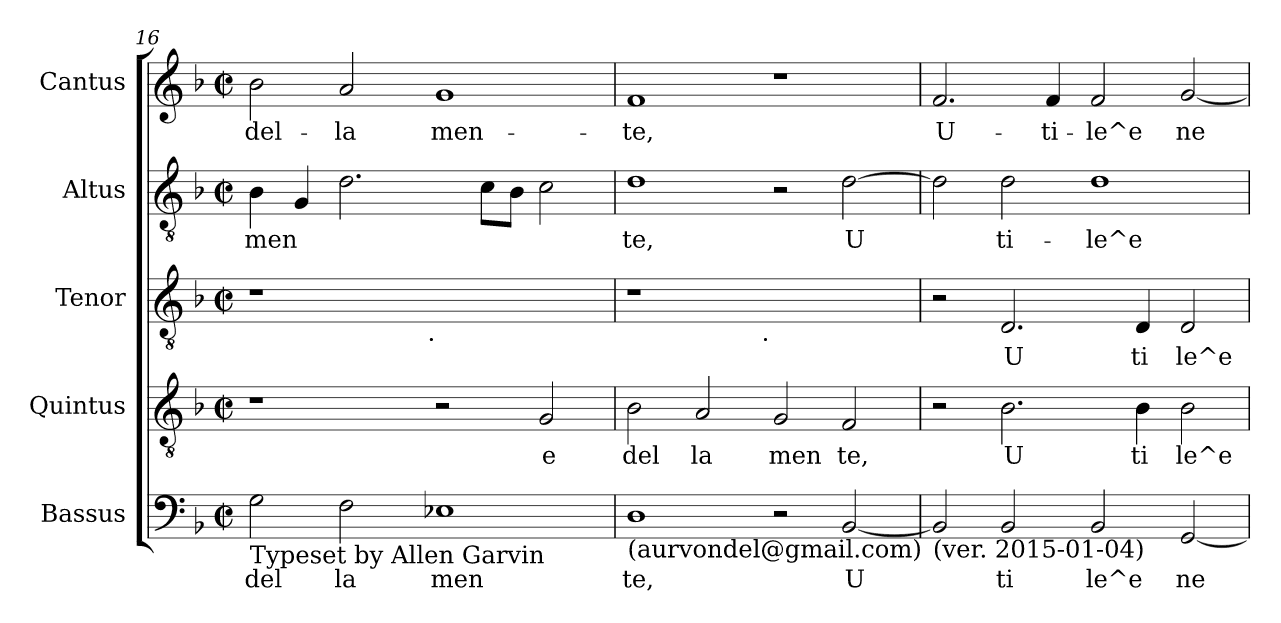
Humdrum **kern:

**kern	**text	**kern	**text	**kern	**text	**kern	**text	**kern	**text
*part5	*part5	*part4	*part4	*part3	*part3	*part2	*part2	*part1	*part1
*staff5	*staff5	*staff4	*staff4	*staff3	*staff3	*staff2	*staff2	*staff1	*staff1
*I"Bassus	*	*I"Quintus	*	*I"Tenor	*	*I"Altus	*	*I"Cantus	*
*clefF4	*	*clefGv2	*	*clefGv2	*	*clefGv2	*	*clefG2	*
*k[b-]	*	*k[b-]	*	*k[b-]	*	*k[b-]	*	*k[b-]	*
*F:	*	*F:	*	*F:	*	*F:	*	*F:	*
*M2/2	*	*M2/2	*	*M2/2	*	*M2/2	*	*M2/2	*
*met(c|)	*	*met(c|)	*	*met(c|)	*	*met(c|)	*	*met(c|)	*
=16	=16	=16	=16	=16	=16	=16	=16	=16	=16
!LO:TX:b:t=Typeset by Allen Garvin	!	!	!	!	!	!	!	!	!
!	!LO:LY:b:cj	!	!	!	!	!	!LO:LY:b:cj	!	!LO:LY:b:cj
*	*	*	*	*^	*	*	*	*	*
2G\	del	1r	.	1r	2ryy	.	4B-\	men-	2b-\	del-
!	!	!	!	!	!	!	!	!LO:LY:b:cj	!	!
.	.	.	.	.	.	.	4G/	--	.	.
!	!LO:LY:b:cj	!	!	!	!	!	!	!LO:LY:b:cj	!	!LO:LY:b:cj
2F\	la	.	.	.	4ryy	.	2.d\	--	2a/	-la
.	.	.	.	.	8...ryy	.	.	.	.	.
!	!	!	!	!	!LO:TX:b:t=.	!	!	!	!	!
.	.	.	.	.	1ryy	.	.	.	.	.
!	!LO:LY:b:cj	!	!	!	!	!	!	!	!	!LO:LY:b:cj
1E-X	men	2r	.	1ryy	.	.	.	.	1g	men-
!	!	!	!	!	!	!	!	!LO:LY:b:cj	!	!
.	.	.	.	.	.	.	8c\L	--	.	.
!	!	!	!	!	!	!	!	!LO:LY:b:cj	!	!
.	.	.	.	.	.	.	8B-\J	--	.	.
!	!	!	!LO:LY:b:cj	!	!	!	!	!LO:LY:b:cj	!	!
.	.	2G/	e	.	.	.	2c\	--	.	.
.	.	.	.	.	64ryy	.	.	.	.	.
=17	=17	=17	=17	=17	=17	=17	=17	=17	=17	=17
!LO:TX:b:t=(aurvondel@gmail.com)	!	!	!	!	!	!	!	!	!	!
!	!LO:LY:b:cj	!	!LO:LY:b:cj	!	!	!	!	!LO:LY:b:cj	!	!LO:LY:b:cj
1D	te,	2B-\	del	1r	2ryy	.	1d	-te,	1f	-te,
!	!	!	!LO:LY:b:cj	!	!	!	!	!	!	!
.	.	2A/	la	.	4...ryy	.	.	.	.	.
!	!	!	!	!	!LO:TX:b:t=.	!	!	!	!	!
.	.	.	.	.	1ryy	.	.	.	.	.
!	!	!	!LO:LY:b:cj	!	!	!	!	!	!	!
2r	.	2G/	men	1ryy	.	.	2r	.	1r	.
!	!LO:LY:b:cj	!	!LO:LY:b:cj	!	!	!	!	!LO:LY:b:cj	!	!
[<2BB-/	U	2F/	te,	.	.	.	[>2d\	U-	.	.
.	.	.	.	.	32ryy	.	.	.	.	.
=18	=18	=18	=18	=18	=18	=18	=18	=18	=18	=18
!LO:TX:b:t=(ver. 2015-01-04)	!	!	!	!	!	!	!	!	!	!
!	!LO:LY:b:cj	!	!	!	!	!	!	!LO:LY:b:cj	!	!LO:LY:b:cj
*	*	*	*	*v	*v	*	*	*	*	*
2BB-/]	.	2r	.	2r	.	2d\]	--	2.f/	U-
!	!LO:LY:b:cj	!	!LO:LY:b:cj	!	!LO:LY:b:cj	!	!LO:LY:b:cj	!	!
2BB-/	ti	2.B-\	U	2.D/	U	2d\	-ti-	.	.
!	!	!	!	!	!	!	!	!	!LO:LY:b:cj
.	.	.	.	.	.	.	.	4f/	-ti-
!	!LO:LY:b:cj	!	!	!	!	!	!LO:LY:b:cj	!	!LO:LY:b:cj
2BB-/	le^e	.	.	.	.	1d	-le^e	2f/	-le^e
!	!	!	!LO:LY:b:cj	!	!LO:LY:b:cj	!	!	!	!
.	.	4B-\	ti	4D/	ti	.	.	.	.
!	!LO:LY:b:cj	!	!LO:LY:b:cj	!	!LO:LY:b:cj	!	!	!	!LO:LY:b:cj
[<2GG/	ne	2B-\	le^e	2D/	le^e	.	.	[<2g/	ne-
=	=	=	=	=	=	=	=	=	=
*-	*-	*-	*-	*-	*-	*-	*-	*-	*-
